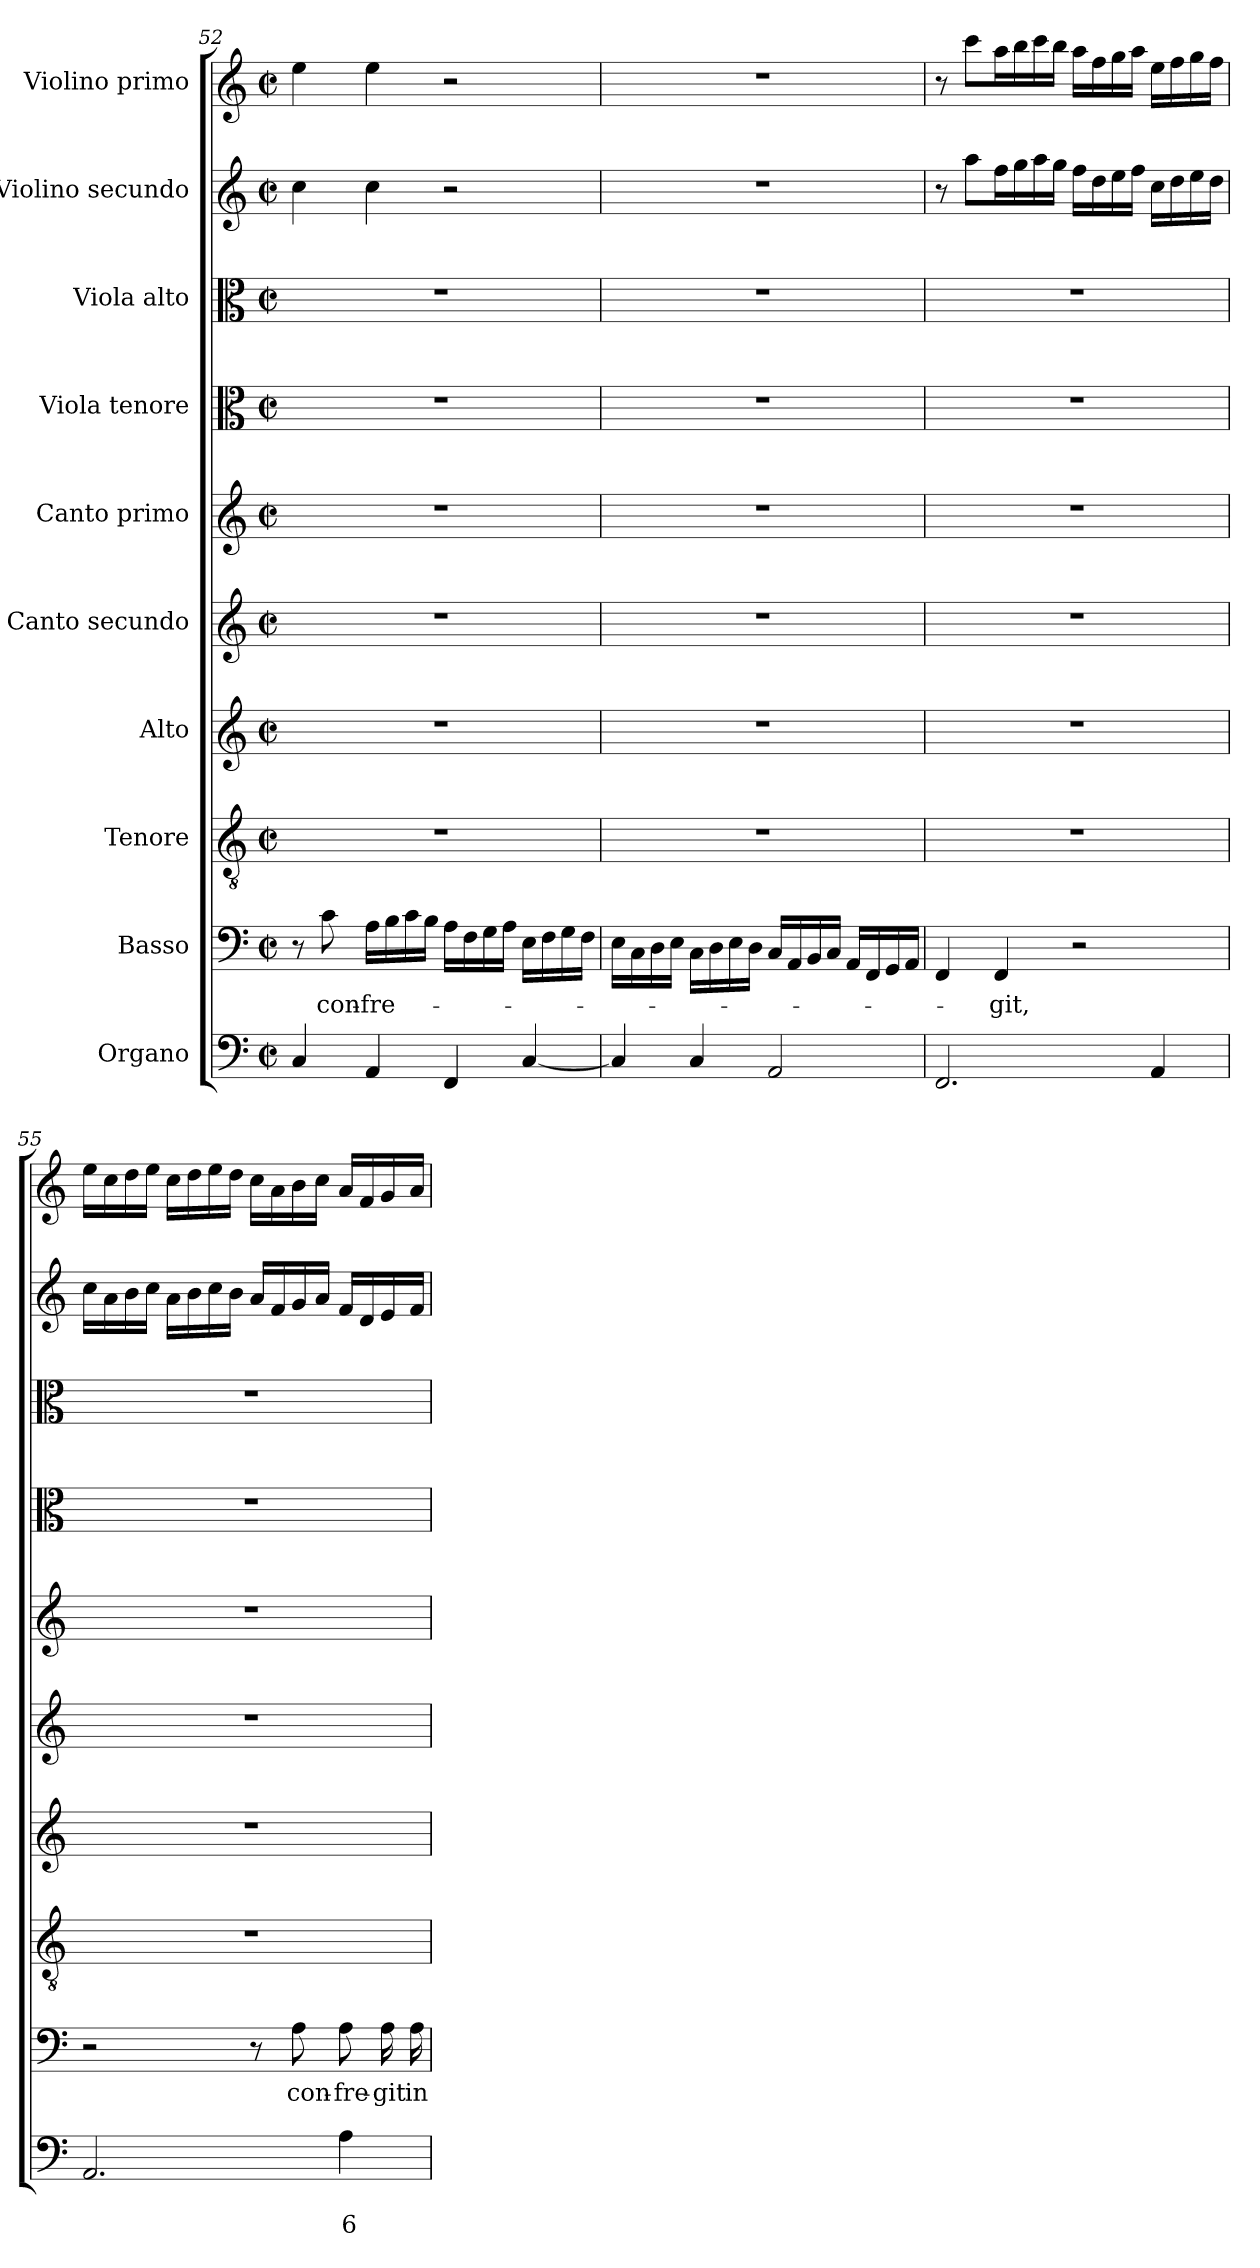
**kern	**text	**text	**kern	**text	**kern	**kern	**kern	**kern	**kern	**kern	**kern	**kern
*part10	*part10	*part10	*part9	*part9	*part8	*part7	*part6	*part5	*part4	*part3	*part2	*part1
*staff10	*staff10	*staff10	*staff9	*staff9	*staff8	*staff7	*staff6	*staff5	*staff4	*staff3	*staff2	*staff1
*I"Organo	*	*	*I"Basso	*	*I"Tenore	*I"Alto	*I"Canto secundo	*I"Canto primo	*I"Viola tenore	*I"Viola alto	*I"Violino secundo	*I"Violino primo
*clefF4	*	*	*clefF4	*	*clefGv2	*clefG2	*clefG2	*clefG2	*clefC3	*clefC3	*clefG2	*clefG2
*k[]	*	*	*k[]	*	*k[]	*k[]	*k[]	*k[]	*k[]	*k[]	*k[]	*k[]
*C:	*	*	*C:	*	*C:	*C:	*C:	*C:	*C:	*C:	*C:	*C:
*M2/2	*	*	*M2/2	*	*M2/2	*M2/2	*M2/2	*M2/2	*M2/2	*M2/2	*M2/2	*M2/2
*met(c|)	*	*	*met(c|)	*	*met(c|)	*met(c|)	*met(c|)	*met(c|)	*met(c|)	*met(c|)	*met(c|)	*met(c|)
=52	=52	=52	=52	=52	=52	=52	=52	=52	=52	=52	=52	=52
4C/	.	.	8r	.	1r	1r	1r	1r	1r	1r	4cc\	4ee\
!	!	!	!	!LO:LY:b	!	!	!	!	!	!	!	!
.	.	.	8c\	con-	.	.	.	.	.	.	.	.
!	!	!	!	!LO:LY:b	!	!	!	!	!	!	!	!
4AA/	.	.	16A\LL	-fre-	.	.	.	.	.	.	4cc\	4ee\
.	.	.	16B\	.	.	.	.	.	.	.	.	.
.	.	.	16c\	.	.	.	.	.	.	.	.	.
.	.	.	16B\JJ	.	.	.	.	.	.	.	.	.
4FF/	.	.	16A\LL	.	.	.	.	.	.	.	2r	2r
.	.	.	16F\	.	.	.	.	.	.	.	.	.
.	.	.	16G\	.	.	.	.	.	.	.	.	.
.	.	.	16A\JJ	.	.	.	.	.	.	.	.	.
[4C/	.	.	16E\LL	.	.	.	.	.	.	.	.	.
.	.	.	16F\	.	.	.	.	.	.	.	.	.
.	.	.	16G\	.	.	.	.	.	.	.	.	.
.	.	.	16F\JJ	.	.	.	.	.	.	.	.	.
=53	=53	=53	=53	=53	=53	=53	=53	=53	=53	=53	=53	=53
4C/]	.	.	16E\LL	.	1r	1r	1r	1r	1r	1r	1r	1r
.	.	.	16C\	.	.	.	.	.	.	.	.	.
.	.	.	16D\	.	.	.	.	.	.	.	.	.
.	.	.	16E\JJ	.	.	.	.	.	.	.	.	.
4C/	.	.	16C\LL	.	.	.	.	.	.	.	.	.
.	.	.	16D\	.	.	.	.	.	.	.	.	.
.	.	.	16E\	.	.	.	.	.	.	.	.	.
.	.	.	16D\JJ	.	.	.	.	.	.	.	.	.
2AA/	.	.	16C/LL	.	.	.	.	.	.	.	.	.
.	.	.	16AA/	.	.	.	.	.	.	.	.	.
.	.	.	16BB/	.	.	.	.	.	.	.	.	.
.	.	.	16C/JJ	.	.	.	.	.	.	.	.	.
.	.	.	16AA/LL	.	.	.	.	.	.	.	.	.
.	.	.	16FF/	.	.	.	.	.	.	.	.	.
.	.	.	16GG/	.	.	.	.	.	.	.	.	.
.	.	.	16AA/JJ	.	.	.	.	.	.	.	.	.
!!LO:PB:g=z
=54	=54	=54	=54	=54	=54	=54	=54	=54	=54	=54	=54	=54
2.FF/	.	.	4FF/	.	1r	1r	1r	1r	1r	1r	8r	8r
.	.	.	.	.	.	.	.	.	.	.	8aa\L	8ccc\L
!	!	!	!	!LO:LY:b	!	!	!	!	!	!	!	!
.	.	.	4FF/	-git,	.	.	.	.	.	.	16ff\L	16aa\L
.	.	.	.	.	.	.	.	.	.	.	16gg\	16bb\
.	.	.	.	.	.	.	.	.	.	.	16aa\	16ccc\
.	.	.	.	.	.	.	.	.	.	.	16gg\JJ	16bb\JJ
.	.	.	2r	.	.	.	.	.	.	.	16ff\LL	16aa\LL
.	.	.	.	.	.	.	.	.	.	.	16dd\	16ff\
.	.	.	.	.	.	.	.	.	.	.	16ee\	16gg\
.	.	.	.	.	.	.	.	.	.	.	16ff\JJ	16aa\JJ
4AA/	.	.	.	.	.	.	.	.	.	.	16cc\LL	16ee\LL
.	.	.	.	.	.	.	.	.	.	.	16dd\	16ff\
.	.	.	.	.	.	.	.	.	.	.	16ee\	16gg\
.	.	.	.	.	.	.	.	.	.	.	16dd\JJ	16ff\JJ
=55	=55	=55	=55	=55	=55	=55	=55	=55	=55	=55	=55	=55
2.AA/	.	.	2r	.	1r	1r	1r	1r	1r	1r	16cc\LL	16ee\LL
.	.	.	.	.	.	.	.	.	.	.	16a\	16cc\
.	.	.	.	.	.	.	.	.	.	.	16b\	16dd\
.	.	.	.	.	.	.	.	.	.	.	16cc\JJ	16ee\JJ
.	.	.	.	.	.	.	.	.	.	.	16a\LL	16cc\LL
.	.	.	.	.	.	.	.	.	.	.	16b\	16dd\
.	.	.	.	.	.	.	.	.	.	.	16cc\	16ee\
.	.	.	.	.	.	.	.	.	.	.	16b\JJ	16dd\JJ
.	.	.	8r	.	.	.	.	.	.	.	16a/LL	16cc\LL
.	.	.	.	.	.	.	.	.	.	.	16f/	16a\
!	!	!	!	!LO:LY:b	!	!	!	!	!	!	!	!
.	.	.	8A\	con-	.	.	.	.	.	.	16g/	16b\
.	.	.	.	.	.	.	.	.	.	.	16a/JJ	16cc\JJ
!	!	!LO:LY:b	!	!LO:LY:b	!	!	!	!	!	!	!	!
4A\	.	6	8A\	-fre-	.	.	.	.	.	.	16f/LL	16a/LL
.	.	.	.	.	.	.	.	.	.	.	16d/	16f/
!	!	!	!	!LO:LY:b	!	!	!	!	!	!	!	!
.	.	.	16A\	-git	.	.	.	.	.	.	16e/	16g/
!	!	!	!	!LO:LY:b	!	!	!	!	!	!	!	!
.	.	.	16A\	in	.	.	.	.	.	.	16f/JJ	16a/JJ
=	=	=	=	=	=	=	=	=	=	=	=	=
*-	*-	*-	*-	*-	*-	*-	*-	*-	*-	*-	*-	*-
